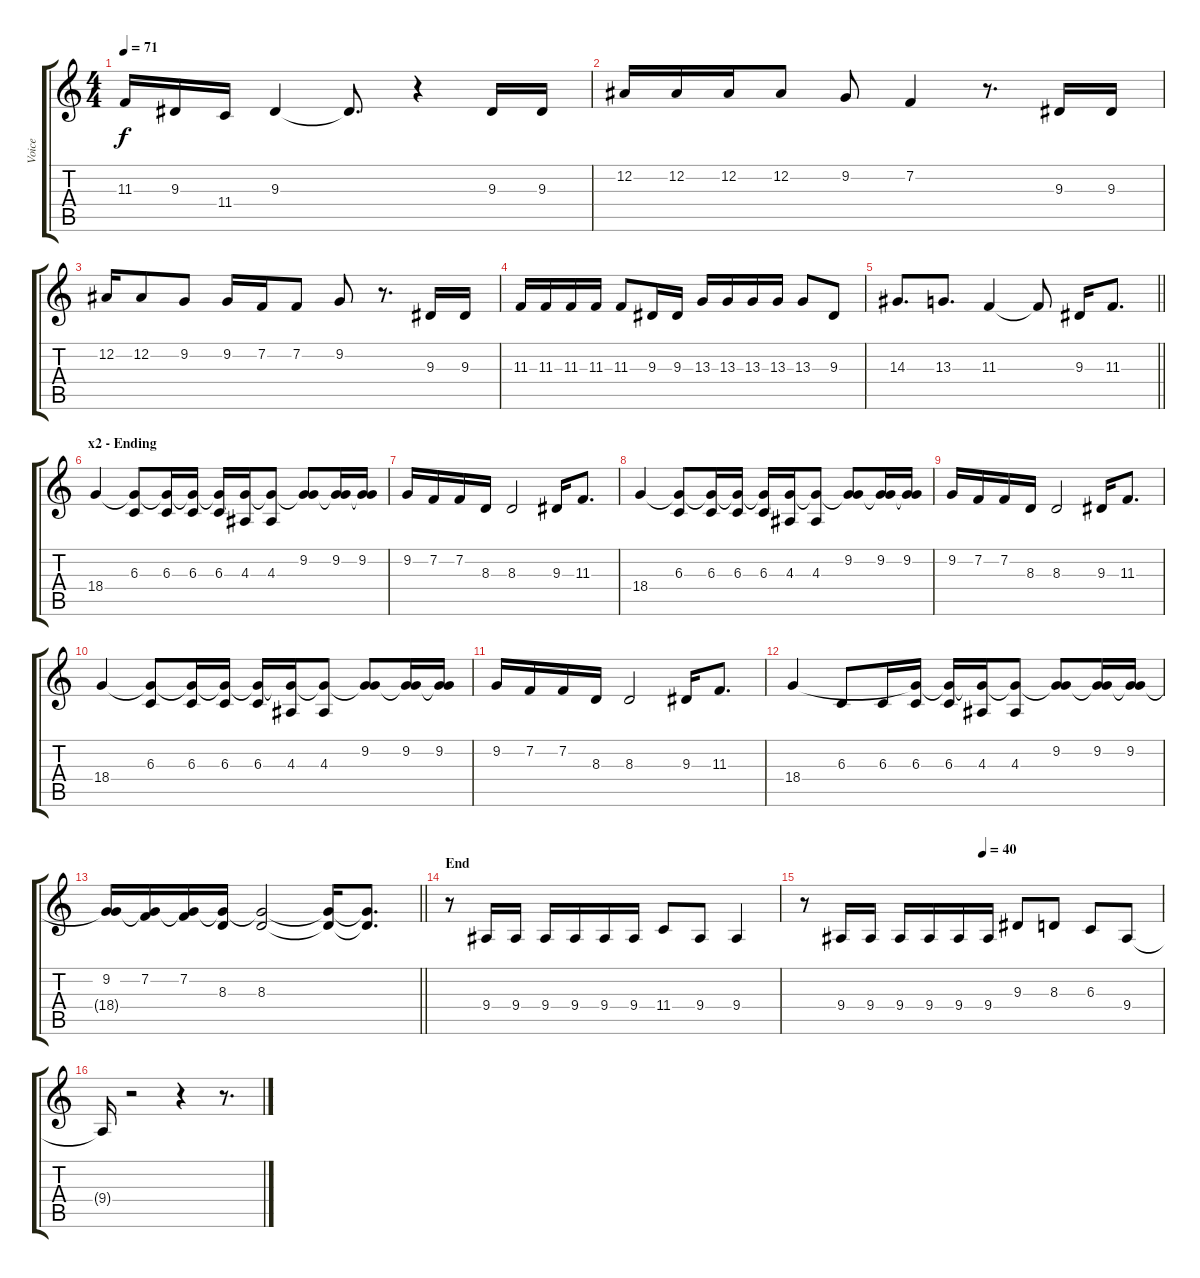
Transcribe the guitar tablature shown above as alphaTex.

\track ("Voice" "Voice") {instrument lead2sawtooth}
\staff {score tabs}
\tuning (Eb4 Bb3 Gb3 Db3 Ab2 Eb2) {hide}
\ts (4 4)
\tempo 71
\clef g2
\ks c
11.3{t}.16{dy f} 9.3.16 11.4.16 9.3.4 9.3{t}.8{d} r.4 9.3.16 9.3.16 |
12.2.16 12.2.16 12.2.16 12.2.8 9.2.8 7.2.4 r.8{d} 9.3.16 9.3.16 |
12.2.16 12.2.8 9.2.8 9.2.16 7.2.16 7.2.8 9.2.8 r.8{d} 9.3.16 9.3.16 |
11.3.16 11.3.16 11.3.16 11.3.16 11.3.8 9.3.16 9.3.16 13.3.16 13.3.16 13.3.16 13.3.16 13.3.8 9.3.8 |
\barLineRight lightlight
14.3.8{d} 13.3.8{d} 11.3.4 11.3{t}.8 9.3.16 11.3.8{d} |
\section ("" "x2 - Ending")
18.4.4 (6.3 18.4{t}).8 (6.3 18.4{t}).16 (6.3 18.4{t}).16 (6.3 18.4{t}).16 (4.3 18.4{t}).16 (4.3 18.4{t}).8 (9.2 18.4{t}).8 (9.2 18.4{t}).16 (9.2 18.4{t}).16 |
9.2.16 7.2.16 7.2.16 8.3.16 8.3.2 9.3.16 11.3.8{d} |
18.4.4 (6.3 18.4{t}).8 (6.3 18.4{t}).16 (6.3 18.4{t}).16 (6.3 18.4{t}).16 (4.3 18.4{t}).16 (4.3 18.4{t}).8 (9.2 18.4{t}).8 (9.2 18.4{t}).16 (9.2 18.4{t}).16 |
9.2.16 7.2.16 7.2.16 8.3.16 8.3.2 9.3.16 11.3.8{d} |
18.4.4 (6.3 18.4{t}).8 (6.3 18.4{t}).16 (6.3 18.4{t}).16 (6.3 18.4{t}).16 (4.3 18.4{t}).16 (4.3 18.4{t}).8 (9.2 18.4{t}).8 (9.2 18.4{t}).16 (9.2 18.4{t}).16 |
9.2.16 7.2.16 7.2.16 8.3.16 8.3.2 9.3.16 11.3.8{d} |
18.4.4 6.3.8 6.3.16 (6.3 18.4{t}).16 (6.3 18.4{t}).16 (4.3 18.4{t}).16 (4.3 18.4{t}).8 (9.2 18.4{t}).8 (9.2 18.4{t}).16 (9.2 18.4{t}).16 |
\barLineRight lightlight
(9.2 18.4{t}).16 (7.2 18.4{t}).16 (7.2 18.4{t}).16 (8.3 18.4{t}).16 (8.3 18.4{t}).2 (8.3{t} 18.4{t}).16 (8.3{t} 18.4{t}).8{d} |
\section ("" "End")
r.8 9.4.16 9.4.16 9.4.16 9.4.16 9.4.16 9.4.16 11.4.8 9.4.8 9.4.4 |
\tempo (40 0.5)
r.8 9.4.16 9.4.16 9.4.16 9.4.16 9.4.16 9.4.16 9.3.8 8.3.8 6.3.8 9.4.8 |
9.4{t}.16 r.2 r.4 r.8{d}
